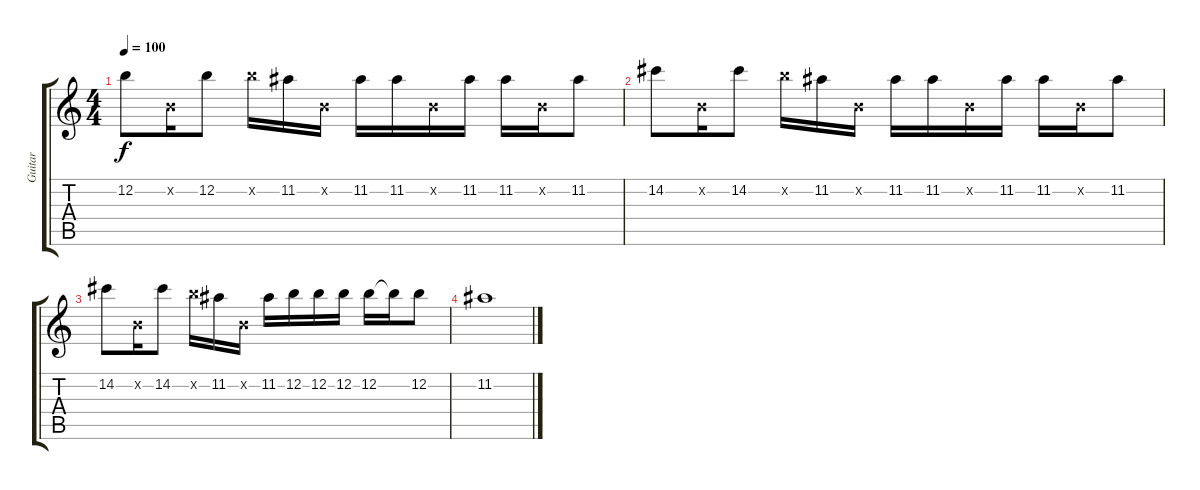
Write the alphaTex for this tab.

\track ("Guitar " "Guitar ") {instrument acousticguitarsteel}
\staff {score tabs}
\tuning (E4 B3 G3 D3 A2 E2) {hide}
\ts (4 4)
\tempo 100
\clef g2
\ks c
12.2.8{dy f} 0.2{x}.16 12.2.8 12.2{x}.16 11.2.16 0.2{x}.16 11.2.16 11.2.16 0.2{x}.16 11.2.16 11.2.16 0.2{x}.16 11.2.8 |
14.2.8 0.2{x}.16 14.2.8 12.2{x}.16 11.2.16 0.2{x}.16 11.2.16 11.2.16 0.2{x}.16 11.2.16 11.2.16 0.2{x}.16 11.2.8 |
14.2.8 0.2{x}.16 14.2.8 12.2{x}.16 11.2.16 0.2{x}.16 11.2.16 12.2.16 12.2.16 12.2.16 12.2.16 12.2{t}.16 12.2.8 |
11.2.1
